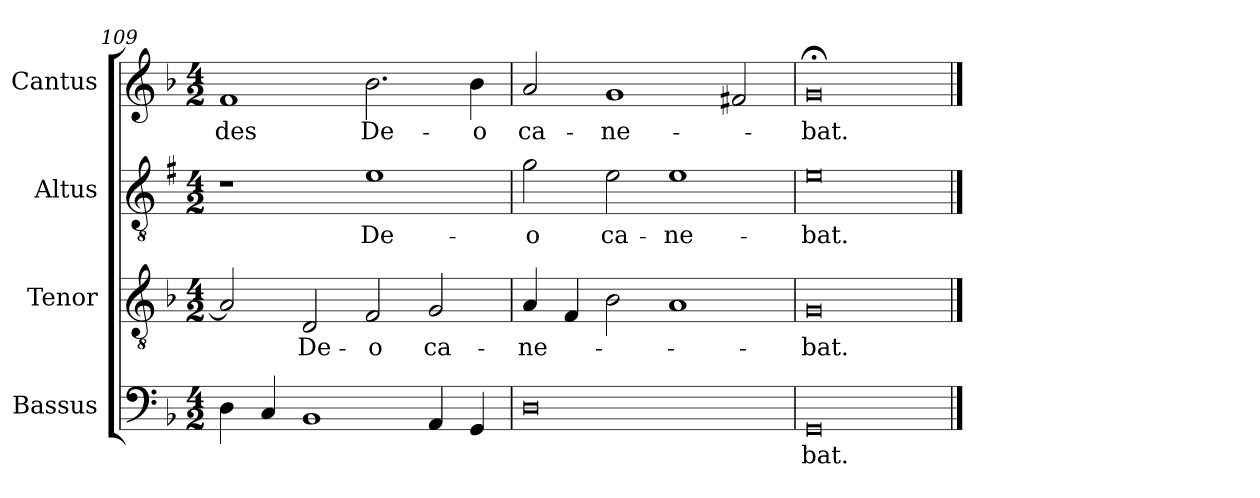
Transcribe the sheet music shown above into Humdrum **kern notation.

**kern	**text	**kern	**text	**kern	**text	**kern	**text
*part4	*part4	*part3	*part3	*part2	*part2	*part1	*part1
*staff4	*staff4	*staff3	*staff3	*staff2	*staff2	*staff1	*staff1
*I"Bassus	*	*I"Tenor	*	*I"Altus	*	*I"Cantus	*
*I'B	*	*I'T	*	*I'A	*	*I'C	*
*clefF4	*	*clefGv2	*	*clefGv2	*	*clefG2	*
*	*	*	*	*ITrd1c2	*	*	*
*k[b-]	*	*k[b-]	*	*k[b-]	*	*k[b-]	*
*F:	*	*F:	*	*F:	*	*F:	*
*M4/2	*	*M4/2	*	*M4/2	*	*M4/2	*
=109	=109	=109	=109	=109	=109	=109	=109
!	!	!	!	!	!	!	!LO:LY:b
4D\	.	2A/]	.	1r	.	1f	-des
4C/	.	.	.	.	.	.	.
!	!	!	!LO:LY:b	!	!	!	!
1BB-	.	2D/	De-	.	.	.	.
!	!	!	!LO:LY:b	!	!LO:LY:b	!	!LO:LY:b
.	.	2F/	-o	1d	De-	2.b-\	De-
!	!	!	!LO:LY:b	!	!	!	!
4AA/	.	2G/	ca-	.	.	.	.
!	!	!	!	!	!	!	!LO:LY:b
4GG/	.	.	.	.	.	4b-\	-o
=110	=110	=110	=110	=110	=110	=110	=110
!	!	!	!LO:LY:b	!	!LO:LY:b	!	!LO:LY:b
0D	.	4A/	-ne-	2f\	-o	2a/	ca-
.	.	4F/	.	.	.	.	.
!	!	!	!	!	!LO:LY:b	!	!LO:LY:b
.	.	2B-\	.	2d\	ca-	1g	-ne-
!	!	!	!	!	!LO:LY:b	!	!
.	.	1A	.	1d	-ne-	.	.
.	.	.	.	.	.	2f#X/	.
=111	=111	=111	=111	=111	=111	=111	=111
!	!LO:LY:b	!	!LO:LY:b	!	!LO:LY:b	!	!LO:LY:b
0GG	-bat.	0G	-bat.	0d	-bat.	0g;<	-bat.
==	==	==	==	==	==	==	==
*-	*-	*-	*-	*-	*-	*-	*-
